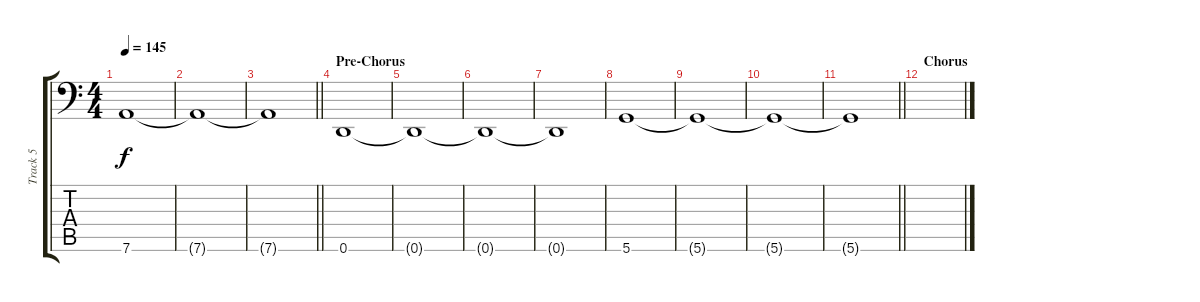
\track ("Track 5" "Track 5") {instrument synthbass2}
\staff {score tabs}
\tuning (E4 B3 G3 D2 A2 D1) {hide}
\ts (4 4)
\tempo 145
\clef f4
\ks c
7.6.1{dy f} |
7.6{t}.1 |
\barLineRight lightlight
7.6{t}.1 |
\section ("" "Pre-Chorus")
0.6.1 |
0.6{t}.1 |
0.6{t}.1 |
0.6{t}.1 |
5.6.1 |
5.6{t}.1 |
5.6{t}.1 |
\barLineRight lightlight
5.6{t}.1 |
\section ("" "Chorus")
